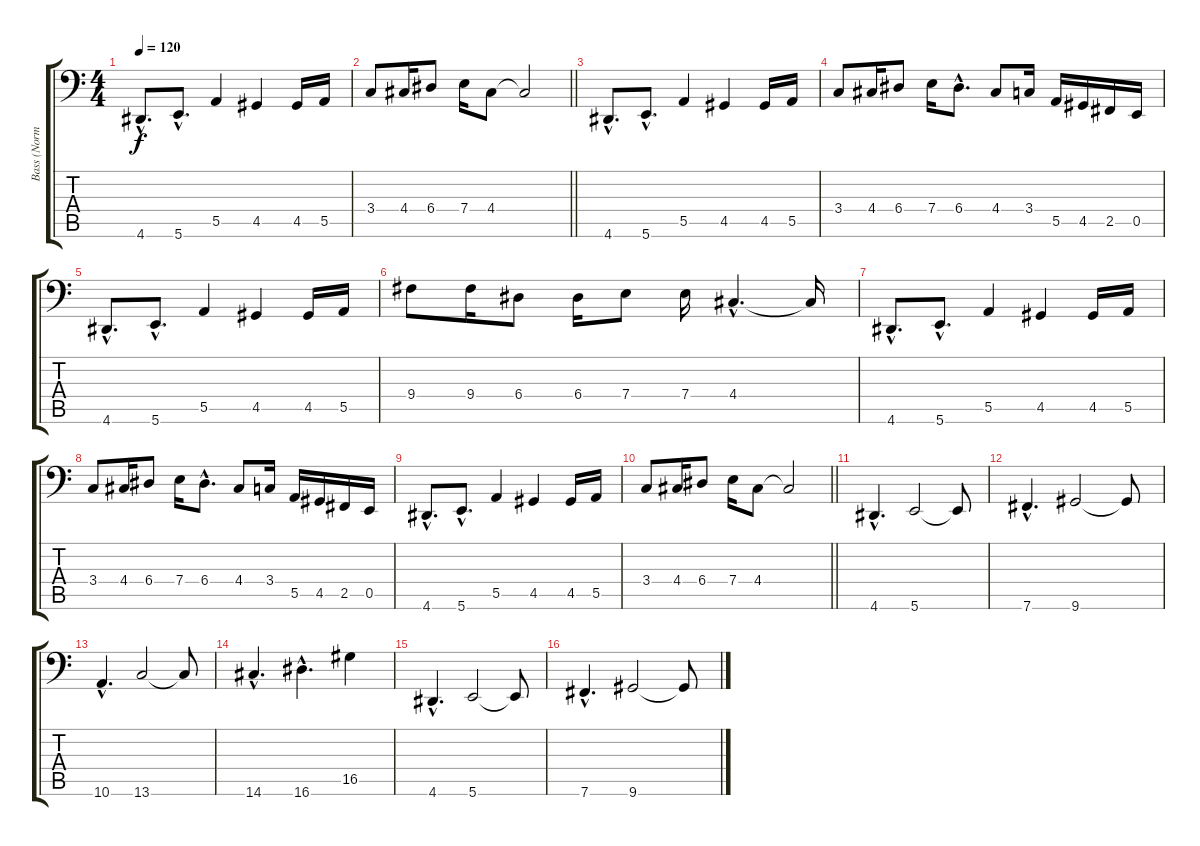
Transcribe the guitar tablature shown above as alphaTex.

\track ("Bass (Norm.)" "Bass (Norm") {instrument electricbassfinger}
\staff {score tabs}
\tuning (C3 G2 D2 A1 E1 B0) {hide}
\ts (4 4)
\tempo 120
\clef f4
\ks c
4.6{hac}.8{d dy f} 5.6{hac}.8{d} 5.5.4 4.5.4 4.5.16 5.5.16 |
\barLineRight lightlight
3.4.8 4.4.16 6.4.8 7.4.16 4.4.8 4.4{t}.2 |
4.6{hac}.8{d} 5.6{hac}.8{d} 5.5.4 4.5.4 4.5.16 5.5.16 |
3.4.8 4.4.16 6.4.8 7.4.16 6.4{hac}.8{d} 4.4.8 3.4.16 5.5.16 4.5.16 2.5.16 0.5.16 |
4.6{hac}.8{d} 5.6{hac}.8{d} 5.5.4 4.5.4 4.5.16 5.5.16 |
9.4.8 9.4.16 6.4.8 6.4.16 7.4.8 7.4.16 4.4{hac}.4{d} 4.4{t}.16 |
4.6{hac}.8{d} 5.6{hac}.8{d} 5.5.4 4.5.4 4.5.16 5.5.16 |
3.4.8 4.4.16 6.4.8 7.4.16 6.4{hac}.8{d} 4.4.8 3.4.16 5.5.16 4.5.16 2.5.16 0.5.16 |
4.6{hac}.8{d} 5.6{hac}.8{d} 5.5.4 4.5.4 4.5.16 5.5.16 |
\barLineRight lightlight
3.4.8 4.4.16 6.4.8 7.4.16 4.4.8 4.4{t}.2 |
4.6{hac}.4{d} 5.6.2 5.6{t}.8 |
7.6{hac}.4{d} 9.6.2 9.6{t}.8 |
10.6{hac}.4{d} 13.6.2 13.6{t}.8 |
14.6{hac}.4{d} 16.6{hac}.4{d} 16.5.4 |
4.6{hac}.4{d} 5.6.2 5.6{t}.8 |
7.6{hac}.4{d} 9.6.2 9.6{t}.8
